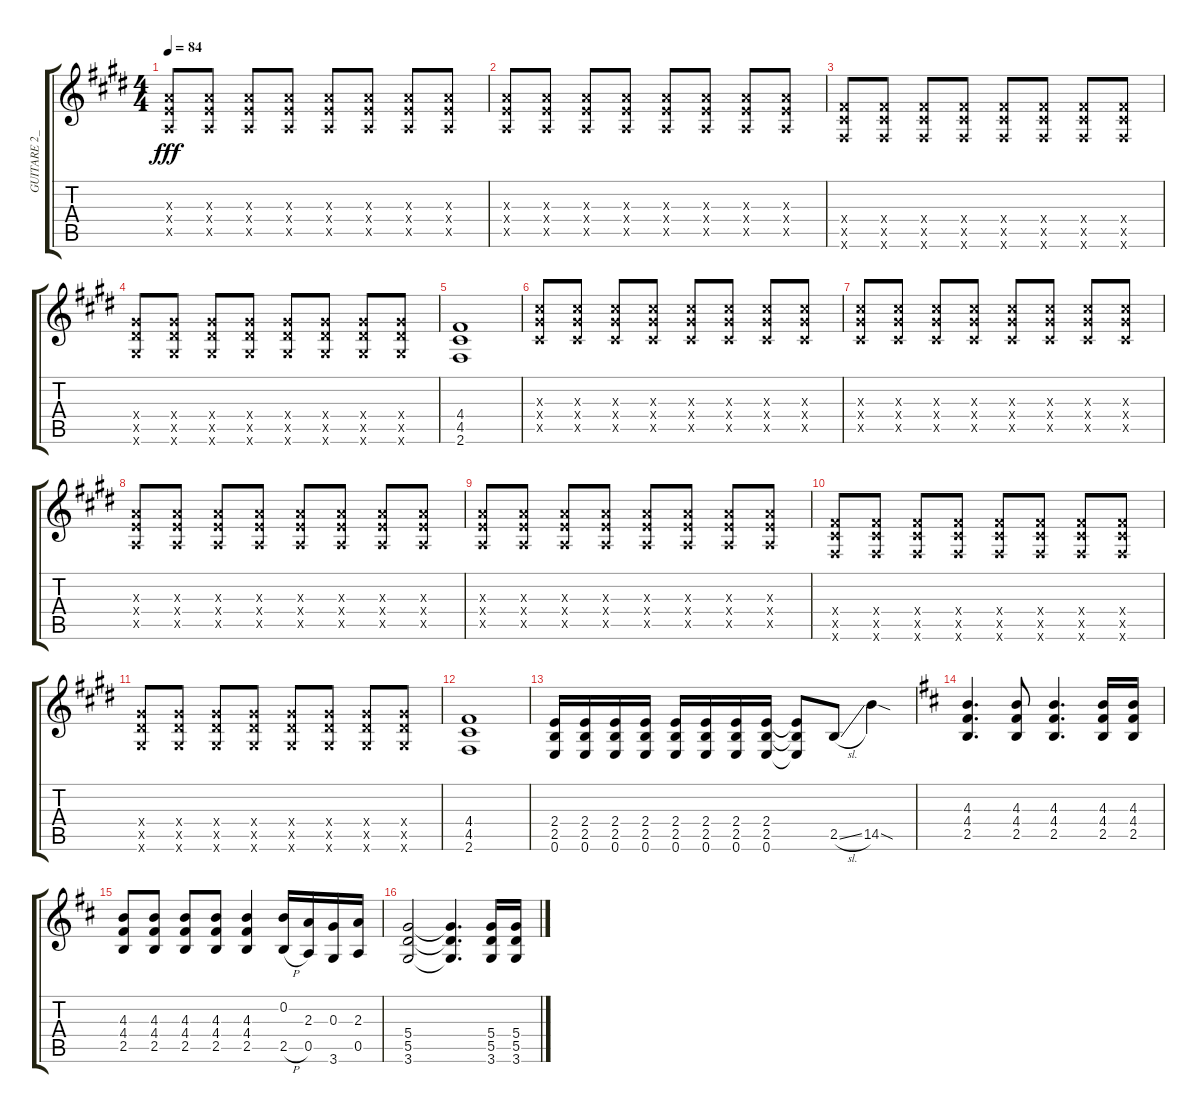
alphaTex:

\track ("GUITARE 2_1" "GUITARE 2_") {instrument overdrivenguitar}
\staff {score tabs}
\tuning (E4 B3 G3 D3 A2 E2) {hide}
\ts (4 4)
\tempo 84
\clef g2
\ks e
(2.3{x} 2.4{x} 0.5{x}).8{dy fff} (2.3{x} 2.4{x} 0.5{x}).8 (2.3{x} 2.4{x} 0.5{x}).8 (2.3{x} 2.4{x} 0.5{x}).8 (2.3{x} 2.4{x} 0.5{x}).8 (2.3{x} 2.4{x} 0.5{x}).8 (2.3{x} 2.4{x} 0.5{x}).8 (2.3{x} 2.4{x} 0.5{x}).8 |
(2.3{x} 2.4{x} 0.5{x}).8 (2.3{x} 2.4{x} 0.5{x}).8 (2.3{x} 2.4{x} 0.5{x}).8 (2.3{x} 2.4{x} 0.5{x}).8 (2.3{x} 2.4{x} 0.5{x}).8 (2.3{x} 2.4{x} 0.5{x}).8 (2.3{x} 2.4{x} 0.5{x}).8 (2.3{x} 2.4{x} 0.5{x}).8 |
(4.4{x} 4.5{x} 2.6{x}).8 (4.4{x} 4.5{x} 2.6{x}).8 (4.4{x} 4.5{x} 2.6{x}).8 (4.4{x} 4.5{x} 2.6{x}).8 (4.4{x} 4.5{x} 2.6{x}).8 (4.4{x} 4.5{x} 2.6{x}).8 (4.4{x} 4.5{x} 2.6{x}).8 (4.4{x} 4.5{x} 2.6{x}).8 |
(6.4{x} 6.5{x} 4.6{x}).8 (6.4{x} 6.5{x} 4.6{x}).8 (6.4{x} 6.5{x} 4.6{x}).8 (6.4{x} 6.5{x} 4.6{x}).8 (6.4{x} 6.5{x} 4.6{x}).8 (6.4{x} 6.5{x} 4.6{x}).8 (6.4{x} 6.5{x} 4.6{x}).8 (6.4{x} 6.5{x} 4.6{x}).8 |
(4.4 4.5 2.6).1 |
(6.3{x} 6.4{x} 4.5{x}).8 (6.3{x} 6.4{x} 4.5{x}).8 (6.3{x} 6.4{x} 4.5{x}).8 (6.3{x} 6.4{x} 4.5{x}).8 (6.3{x} 6.4{x} 4.5{x}).8 (6.3{x} 6.4{x} 4.5{x}).8 (6.3{x} 6.4{x} 4.5{x}).8 (6.3{x} 6.4{x} 4.5{x}).8 |
(6.3{x} 6.4{x} 4.5{x}).8 (6.3{x} 6.4{x} 4.5{x}).8 (6.3{x} 6.4{x} 4.5{x}).8 (6.3{x} 6.4{x} 4.5{x}).8 (6.3{x} 6.4{x} 4.5{x}).8 (6.3{x} 6.4{x} 4.5{x}).8 (6.3{x} 6.4{x} 4.5{x}).8 (6.3{x} 6.4{x} 4.5{x}).8 |
(2.3{x} 2.4{x} 0.5{x}).8 (2.3{x} 2.4{x} 0.5{x}).8 (2.3{x} 2.4{x} 0.5{x}).8 (2.3{x} 2.4{x} 0.5{x}).8 (2.3{x} 2.4{x} 0.5{x}).8 (2.3{x} 2.4{x} 0.5{x}).8 (2.3{x} 2.4{x} 0.5{x}).8 (2.3{x} 2.4{x} 0.5{x}).8 |
(2.3{x} 2.4{x} 0.5{x}).8 (2.3{x} 2.4{x} 0.5{x}).8 (2.3{x} 2.4{x} 0.5{x}).8 (2.3{x} 2.4{x} 0.5{x}).8 (2.3{x} 2.4{x} 0.5{x}).8 (2.3{x} 2.4{x} 0.5{x}).8 (2.3{x} 2.4{x} 0.5{x}).8 (2.3{x} 2.4{x} 0.5{x}).8 |
(4.4{x} 4.5{x} 2.6{x}).8 (4.4{x} 4.5{x} 2.6{x}).8 (4.4{x} 4.5{x} 2.6{x}).8 (4.4{x} 4.5{x} 2.6{x}).8 (4.4{x} 4.5{x} 2.6{x}).8 (4.4{x} 4.5{x} 2.6{x}).8 (4.4{x} 4.5{x} 2.6{x}).8 (4.4{x} 4.5{x} 2.6{x}).8 |
(6.4{x} 6.5{x} 4.6{x}).8 (6.4{x} 6.5{x} 4.6{x}).8 (6.4{x} 6.5{x} 4.6{x}).8 (6.4{x} 6.5{x} 4.6{x}).8 (6.4{x} 6.5{x} 4.6{x}).8 (6.4{x} 6.5{x} 4.6{x}).8 (6.4{x} 6.5{x} 4.6{x}).8 (6.4{x} 6.5{x} 4.6{x}).8 |
(4.4 4.5 2.6).1 |
(2.4 2.5 0.6).16 (2.4 2.5 0.6).16 (2.4 2.5 0.6).16 (2.4 2.5 0.6).16 (2.4 2.5 0.6).16 (2.4 2.5 0.6).16 (2.4 2.5 0.6).16 (2.4 2.5 0.6).16 (2.4{t} 2.5{t} 0.6{t}).8 2.5{sl}.8 14.5{sod}.4 |
\ks d
(4.3 4.4 2.5).4{d} (4.3 4.4 2.5).8 (4.3 4.4 2.5).4{d} (4.3 4.4 2.5).16 (4.3 4.4 2.5).16 |
(4.3 4.4 2.5).8 (4.3 4.4 2.5).8 (4.3 4.4 2.5).8 (4.3 4.4 2.5).8 (4.3 4.4 2.5).4 (0.2 2.5{h}).16 (2.3 0.5).16 (0.3 3.6).16 (2.3 0.5).16 |
(5.4 5.5 3.6).2 (5.4{t} 5.5{t} 3.6{t}).4{d} (5.4 5.5 3.6).16 (5.4 5.5 3.6).16
